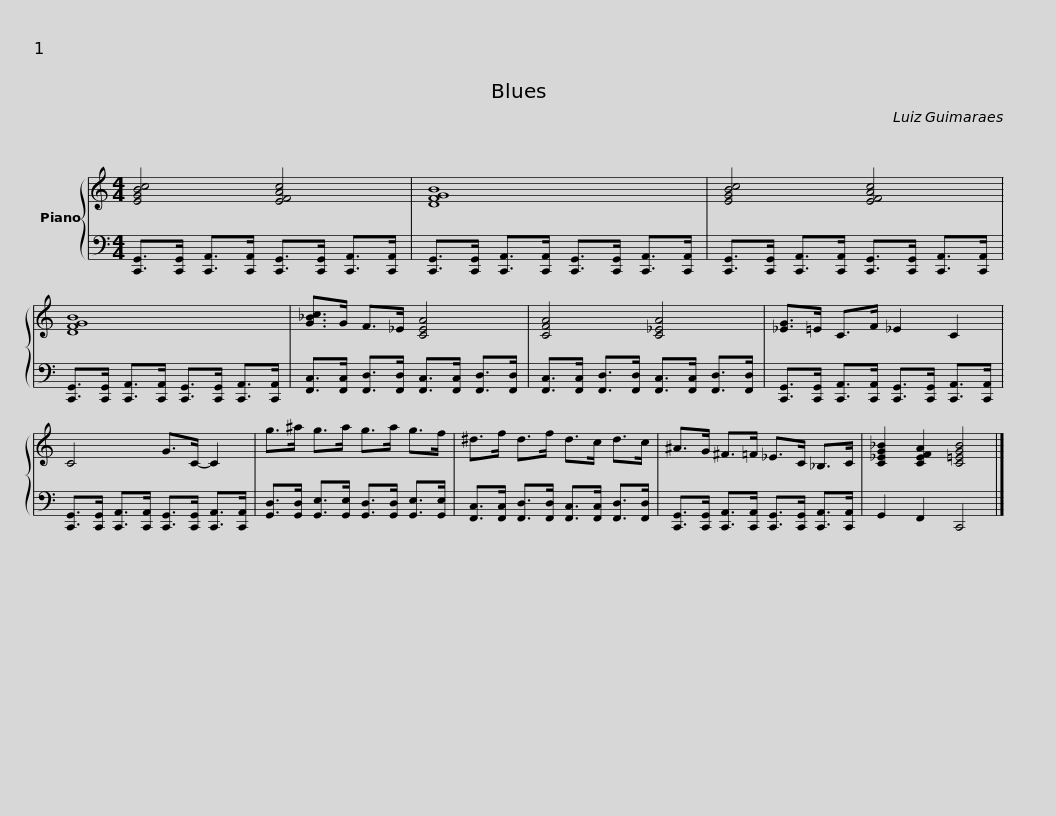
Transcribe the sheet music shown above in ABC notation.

X:1
%%score { 1 | 2 }
L:1/8
M:4/4
I:linebreak $
K:C
V:1 treble
V:2 bass
V:1
 [EGBc]4 [EFAc]4 | [DFGB]8 | [EGBc]4 [EFAc]4 | [DFGB]8 |$ [G_Bc]>G F>_E [CEA]4 | %5
 [CFA]4 [C_EA]4 | [_EG]>=E C>F _E2 C2 | C4 G>C- C2 |$ g>^a g>a g>a g>f | ^d>f d>f d>c d>c | %10
 ^A>G ^F>=F _E>C _B,>C | [C_EG_B]2 [CEFA]2 [C=EGB]4 |] %12
V:2
 [C,,G,,]>[C,,G,,] [C,,A,,]>[C,,A,,] [C,,G,,]>[C,,G,,] [C,,A,,]>[C,,A,,] | [C,,G,,]>[C,,G,,] [C,,A,,]>[C,,A,,] [C,,G,,]>[C,,G,,] [C,,A,,]>[C,,A,,] | [C,,G,,]>[C,,G,,] [C,,A,,]>[C,,A,,] [C,,G,,]>[C,,G,,] [C,,A,,]>[C,,A,,] | [C,,G,,]>[C,,G,,] [C,,A,,]>[C,,A,,] [C,,G,,]>[C,,G,,] [C,,A,,]>[C,,A,,] |$ [F,,C,]>[F,,C,] [F,,D,]>[F,,D,] [F,,C,]>[F,,C,] [F,,D,]>[F,,D,] | %5
 [F,,C,]>[F,,C,] [F,,D,]>[F,,D,] [F,,C,]>[F,,C,] [F,,D,]>[F,,D,] | [C,,G,,]>[C,,G,,] [C,,A,,]>[C,,A,,] [C,,G,,]>[C,,G,,] [C,,A,,]>[C,,A,,] | [C,,G,,]>[C,,G,,] [C,,A,,]>[C,,A,,] [C,,G,,]>[C,,G,,] [C,,A,,]>[C,,A,,] |$ [G,,D,]>[G,,D,] [G,,E,]>[G,,E,] [G,,D,]>[G,,D,] [G,,E,]>[G,,E,] | [F,,C,]>[F,,C,] [F,,D,]>[F,,D,] [F,,C,]>[F,,C,] [F,,D,]>[F,,D,] | %10
 [C,,G,,]>[C,,G,,] [C,,A,,]>[C,,A,,] [C,,G,,]>[C,,G,,] [C,,A,,]>[C,,A,,] | G,,2 F,,2 C,,4 |] %12
